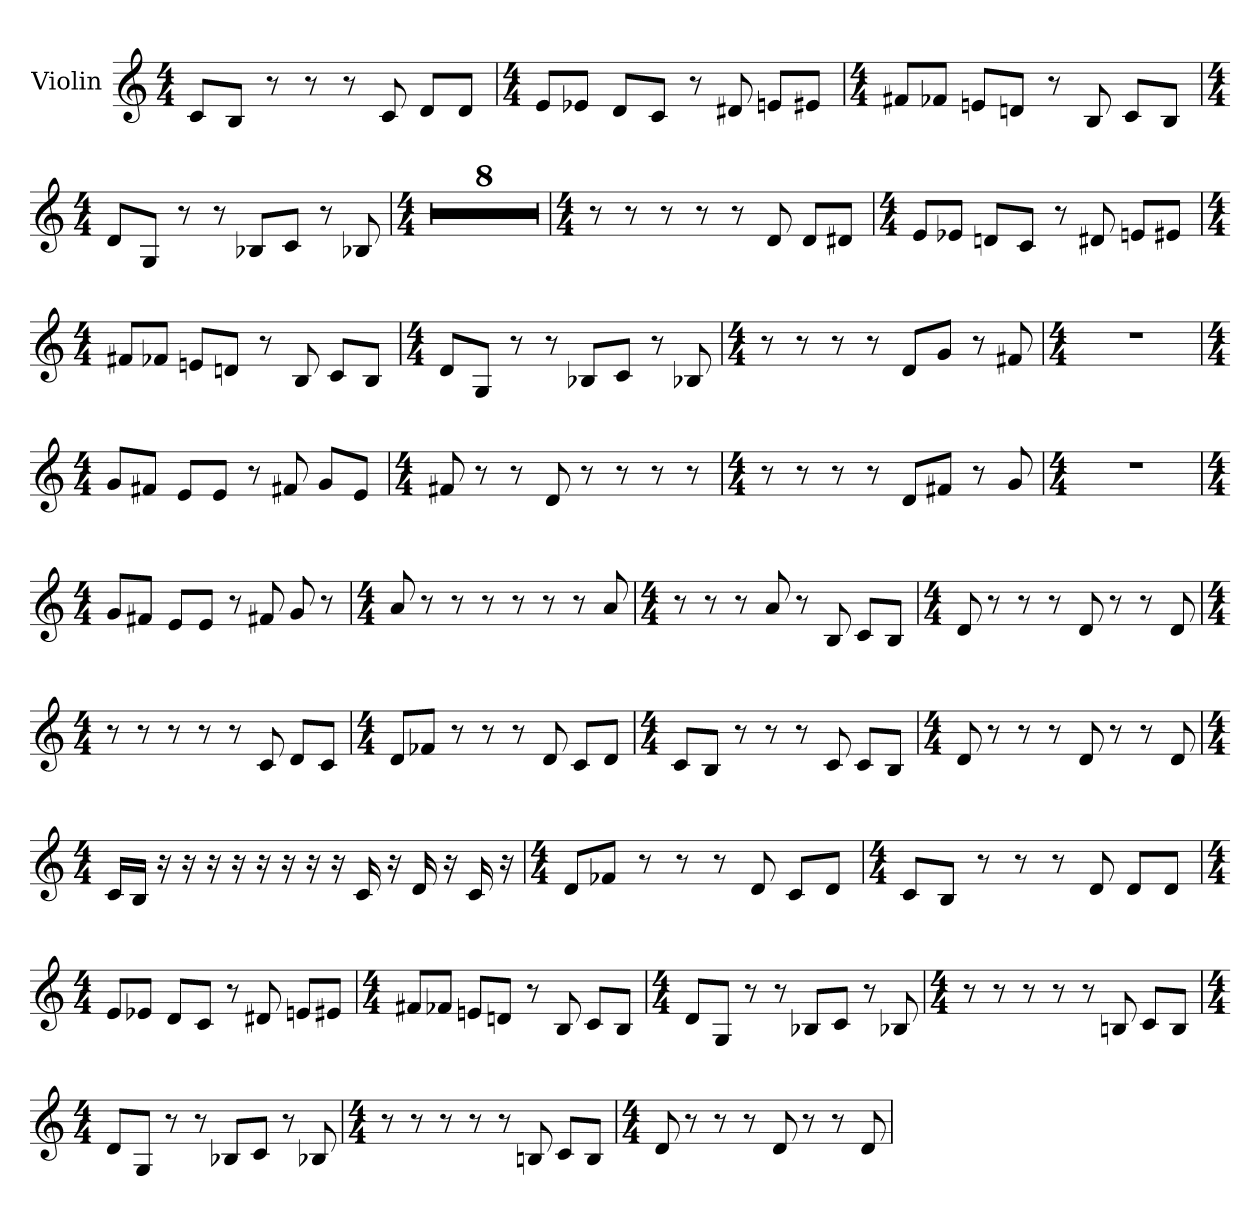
**kern
*part1
*staff1
*I"Violin
*I'Vln
*M4/4
=
8cL
8BJ
8r
8r
8r
8c
8dL
8dJ
=
*M4/4
8eL
8e-XJ
8dL
8cJ
8r
8d#X
8enL
8e#XJ
=
*M4/4
8f#XL
8f-XJ
8enL
8dnJ
8r
8B
8cL
8BJ
=
*M4/4
8dL
8GJ
8r
8r
8B-XL
8cJ
8r
8B-X
=
*M4/4
1r
=
*M4/4
1r
=
*M4/4
1r
=
*M4/4
1r
=
*M4/4
1r
=
*M4/4
1r
=
*M4/4
1r
=
*M4/4
1r
=
*M4/4
8r
8r
8r
8r
8r
8d
8dL
8d#XJ
=
*M4/4
8eL
8e-XJ
8dnL
8cJ
8r
8d#X
8enL
8e#XJ
=
*M4/4
8f#XL
8f-XJ
8enL
8dnJ
8r
8B
8cL
8BJ
=
*M4/4
8dL
8GJ
8r
8r
8B-XL
8cJ
8r
8B-X
=
*M4/4
8r
8r
8r
8r
8dL
8gJ
8r
8f#X
=
*M4/4
1r
=
*M4/4
8gL
8f#XJ
8eL
8eJ
8r
8f#X
8gL
8eJ
=
*M4/4
8f#X
8r
8r
8d
8r
8r
8r
8r
=
*M4/4
8r
8r
8r
8r
8dL
8f#XJ
8r
8g
=
*M4/4
1r
=
*M4/4
8gL
8f#XJ
8eL
8eJ
8r
8f#X
8g
8r
=
*M4/4
8a
8r
8r
8r
8r
8r
8r
8a
=
*M4/4
8r
8r
8r
8a
8r
8B
8cL
8BJ
=
*M4/4
8d
8r
8r
8r
8d
8r
8r
8d
=
*M4/4
8r
8r
8r
8r
8r
8c
8dL
8cJ
=
*M4/4
8dL
8f-XJ
8r
8r
8r
8d
8cL
8dJ
=
*M4/4
8cL
8BJ
8r
8r
8r
8c
8cL
8BJ
=
*M4/4
8d
8r
8r
8r
8d
8r
8r
8d
=
*M4/4
16cLL
16BJJ
16r
16r
16r
16r
16r
16r
16r
16r
16c
16r
16d
16r
16c
16r
=
*M4/4
8dL
8f-XJ
8r
8r
8r
8d
8cL
8dJ
=
*M4/4
8cL
8BJ
8r
8r
8r
8d
8dL
8dJ
=
*M4/4
8eL
8e-XJ
8dL
8cJ
8r
8d#X
8enL
8e#XJ
=
*M4/4
8f#XL
8f-XJ
8enL
8dnJ
8r
8B
8cL
8BJ
=
*M4/4
8dL
8GJ
8r
8r
8B-XL
8cJ
8r
8B-X
=
*M4/4
8r
8r
8r
8r
8r
8Bn
8cL
8BJ
=
*M4/4
8dL
8GJ
8r
8r
8B-XL
8cJ
8r
8B-X
=
*M4/4
8r
8r
8r
8r
8r
8Bn
8cL
8BJ
=
*M4/4
8d
8r
8r
8r
8d
8r
8r
8d
=
*-
